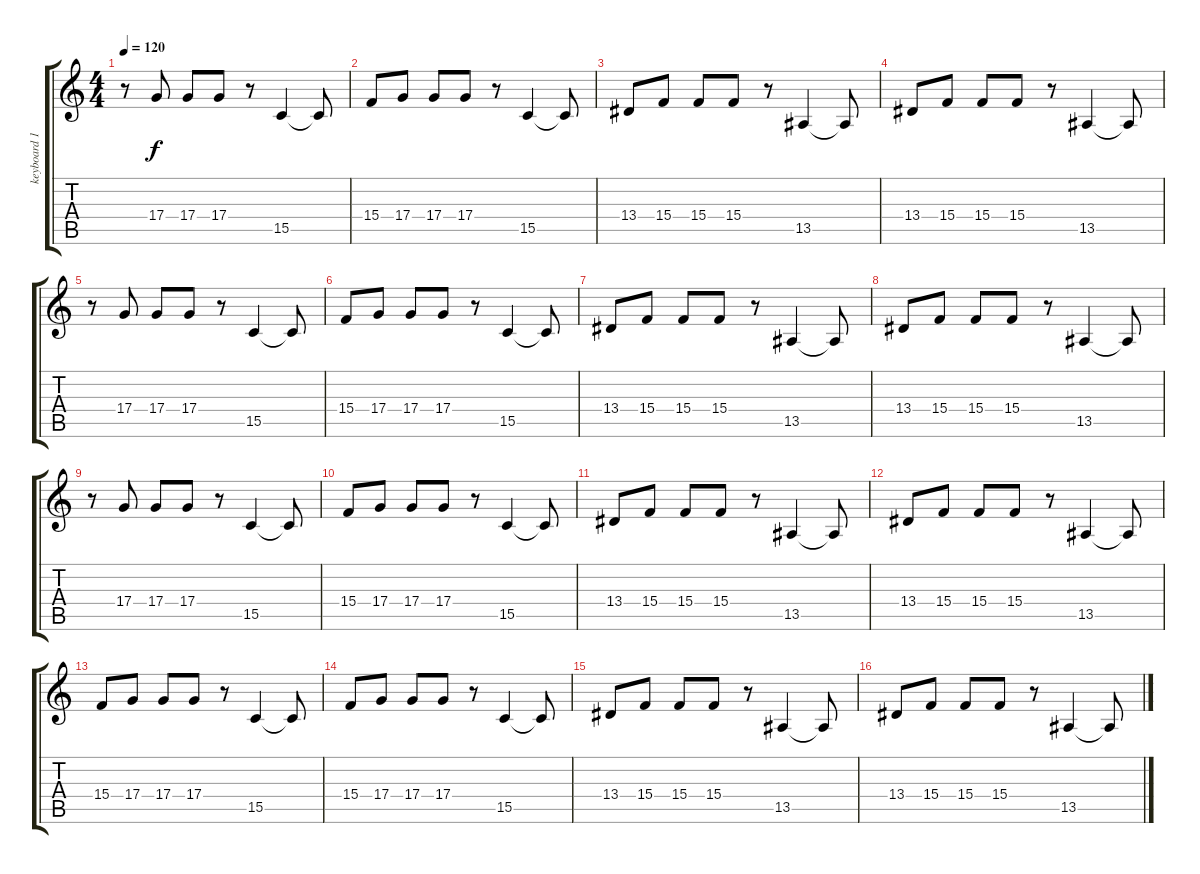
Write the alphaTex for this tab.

\track ("keyboard 1" "keyboard 1") {instrument pad7halo}
\staff {score tabs}
\tuning (E4 B3 G3 D3 A2 E2) {hide}
\ts (4 4)
\tempo 120
\clef g2
\ks c
r.8{dy f} 17.4.8 17.4.8 17.4.8 r.8 15.5.4 15.5{t}.8 |
15.4.8 17.4.8 17.4.8 17.4.8 r.8 15.5.4 15.5{t}.8 |
13.4.8 15.4.8 15.4.8 15.4.8 r.8 13.5.4 13.5{t}.8 |
13.4.8 15.4.8 15.4.8 15.4.8 r.8 13.5.4 13.5{t}.8 |
r.8 17.4.8 17.4.8 17.4.8 r.8 15.5.4 15.5{t}.8 |
15.4.8 17.4.8 17.4.8 17.4.8 r.8 15.5.4 15.5{t}.8 |
13.4.8 15.4.8 15.4.8 15.4.8 r.8 13.5.4 13.5{t}.8 |
13.4.8 15.4.8 15.4.8 15.4.8 r.8 13.5.4 13.5{t}.8 |
r.8 17.4.8 17.4.8 17.4.8 r.8 15.5.4 15.5{t}.8 |
15.4.8 17.4.8 17.4.8 17.4.8 r.8 15.5.4 15.5{t}.8 |
13.4.8 15.4.8 15.4.8 15.4.8 r.8 13.5.4 13.5{t}.8 |
13.4.8 15.4.8 15.4.8 15.4.8 r.8 13.5.4 13.5{t}.8 |
15.4.8 17.4.8 17.4.8 17.4.8 r.8 15.5.4 15.5{t}.8 |
15.4.8 17.4.8 17.4.8 17.4.8 r.8 15.5.4 15.5{t}.8 |
13.4.8 15.4.8 15.4.8 15.4.8 r.8 13.5.4 13.5{t}.8 |
13.4.8 15.4.8 15.4.8 15.4.8 r.8 13.5.4 13.5{t}.8
